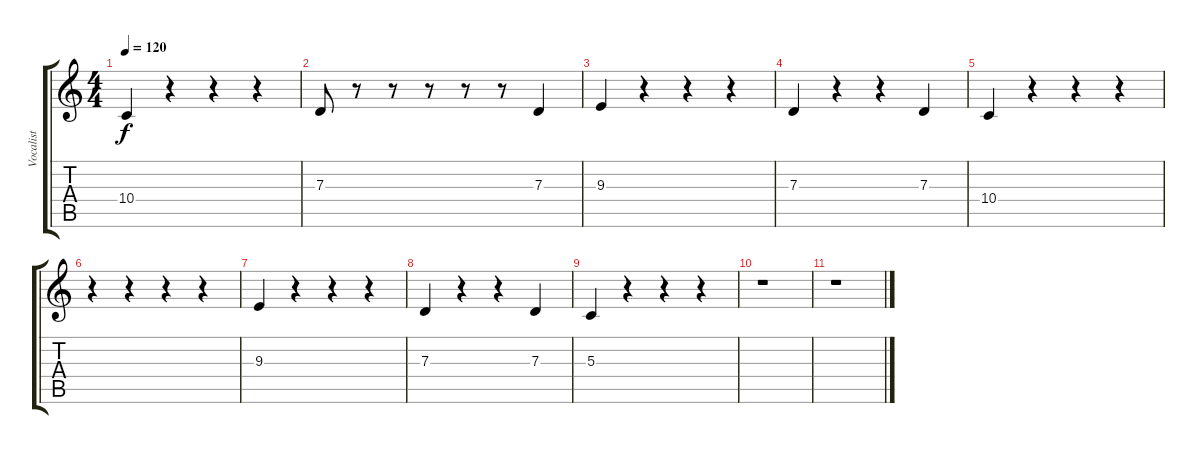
\track ("Vocalist" "Vocalist") {instrument altosax}
\staff {score tabs}
\tuning (E4 B3 G3 D3 A2 E2) {hide}
\ts (4 4)
\tempo 120
\clef g2
\ks c
10.4.4{dy f} r.4 r.4 r.4 |
7.3{t}.8 r.8 r.8 r.8 r.8 r.8 7.3.4 |
9.3.4 r.4 r.4 r.4 |
7.3.4 r.4 r.4 7.3.4 |
10.4.4 r.4 r.4 r.4 |
r.4 r.4 r.4 r.4 |
9.3.4 r.4 r.4 r.4 |
7.3.4 r.4 r.4 7.3.4 |
5.3.4 r.4 r.4 r.4 |
r.1 |
r.1
